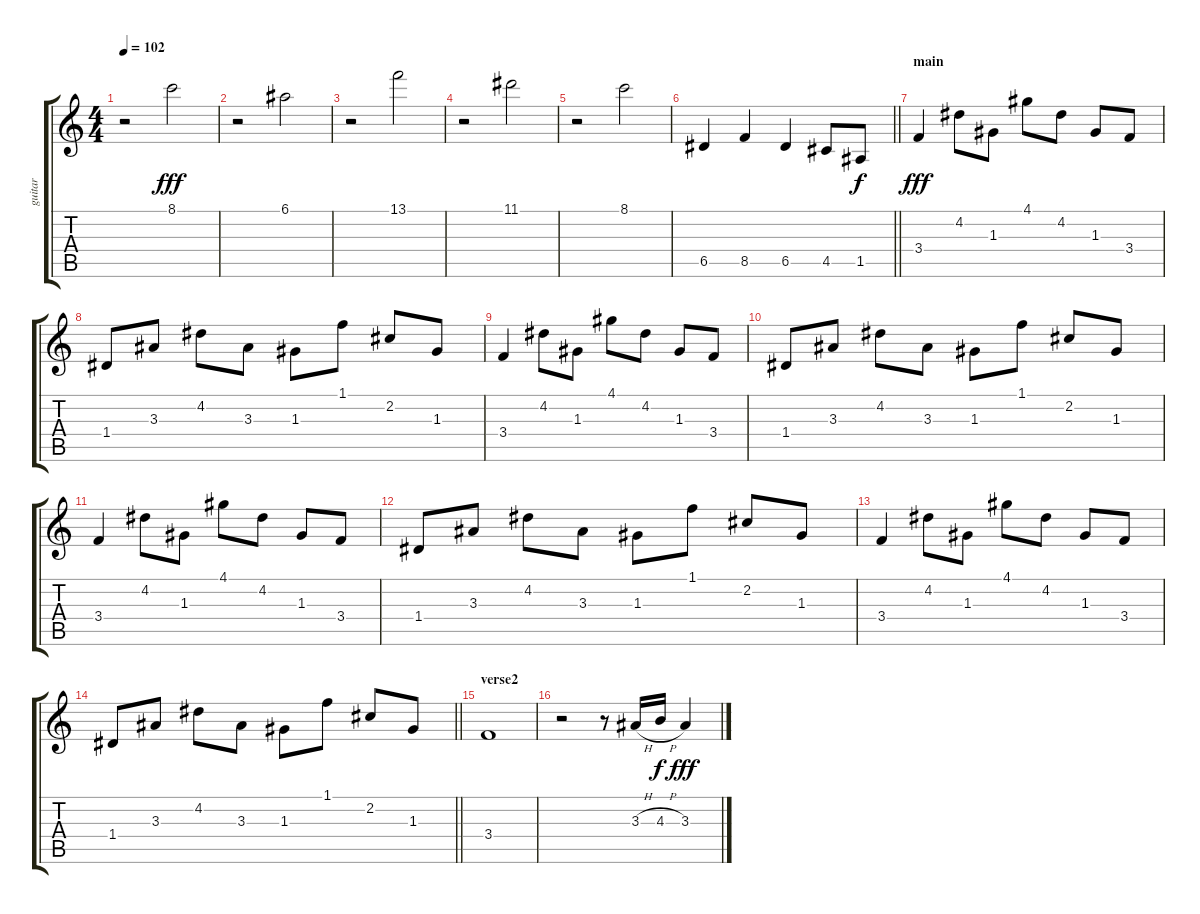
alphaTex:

\track ("guitar" "guitar") {instrument acousticguitarnylon}
\staff {score tabs}
\tuning (E4 B3 G3 D3 A2 E2) {hide}
\ts (4 4)
\tempo 102
\clef g2
\ks c
r.2{dy fff} 8.1.2 |
r.2 6.1.2 |
r.2 13.1.2 |
r.2 11.1.2 |
r.2 8.1.2 |
\barLineRight lightlight
6.5.4 8.5.4 6.5.4 4.5.8 1.5.8{dy f} |
\section ("" "main")
3.4.4{dy fff} 4.2.8 1.3.8 4.1.8 4.2.8 1.3.8 3.4.8 |
1.4.8 3.3.8 4.2.8 3.3.8 1.3.8 1.1.8 2.2.8 1.3.8 |
3.4.4 4.2.8 1.3.8 4.1.8 4.2.8 1.3.8 3.4.8 |
1.4.8 3.3.8 4.2.8 3.3.8 1.3.8 1.1.8 2.2.8 1.3.8 |
3.4.4 4.2.8 1.3.8 4.1.8 4.2.8 1.3.8 3.4.8 |
1.4.8 3.3.8 4.2.8 3.3.8 1.3.8 1.1.8 2.2.8 1.3.8 |
3.4.4 4.2.8 1.3.8 4.1.8 4.2.8 1.3.8 3.4.8 |
\barLineRight lightlight
1.4.8 3.3.8 4.2.8 3.3.8 1.3.8 1.1.8 2.2.8 1.3.8 |
\section ("" "verse2")
3.4.1 |
r.2 r.8 3.3{h}.16 4.3{h}.16{dy f} 3.3.4{dy fff}
